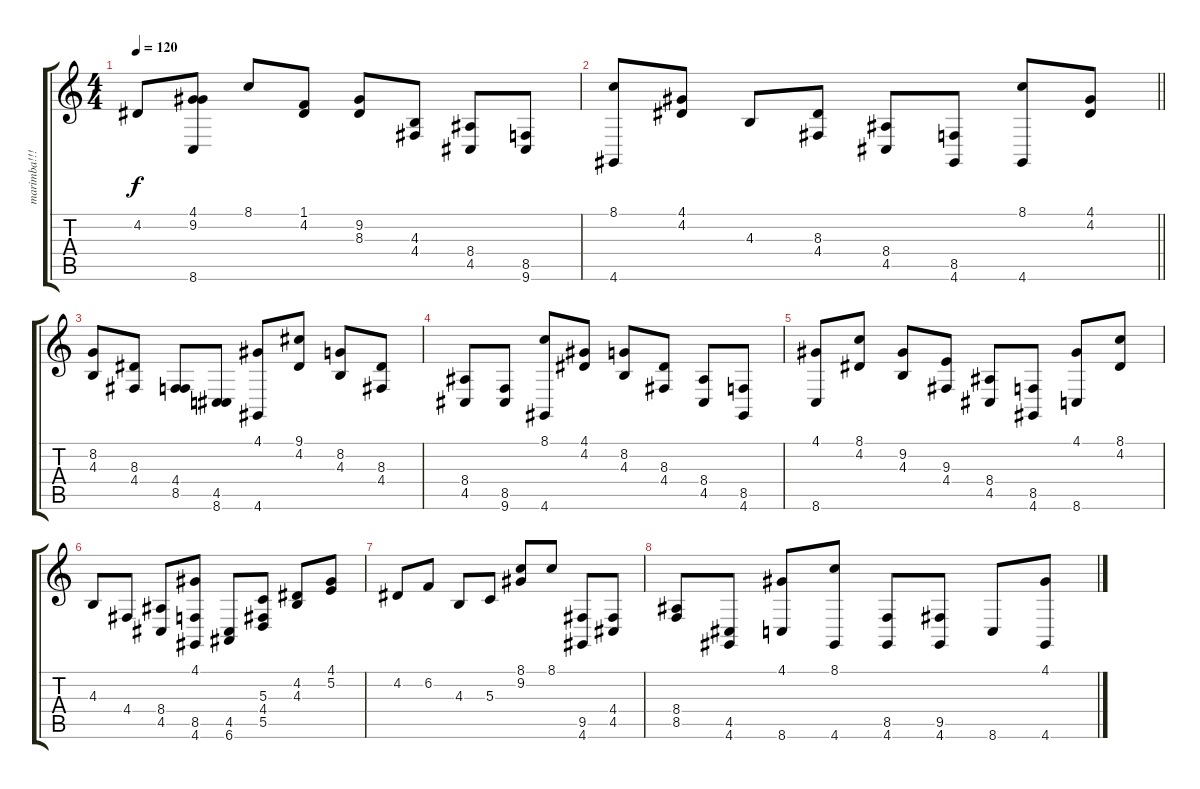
\track ("marimba!!!!!!!!!" "marimba!!!") {instrument marimba}
\staff {score tabs}
\tuning (E4 B3 G3 D3 A2 E2) {hide}
\ts (4 4)
\tempo 120
\clef g2
\ks c
4.2.8{dy f} (4.1 9.2 8.6).8 8.1.8 (1.1 4.2).8 (9.2 8.3).8 (4.3 4.4).8 (8.4 4.5).8 (8.5 9.6).8 |
\barLineRight lightlight
(8.1 4.6).8 (4.1 4.2).8 4.3.8 (8.3 4.4).8 (8.4 4.5).8 (8.5 4.6).8 (8.1 4.6).8 (4.1 4.2).8 |
(8.2 4.3).8 (8.3 4.4).8 (4.4 8.5).8 (4.5 8.6).8 (4.1 4.6).8 (9.1 4.2).8 (8.2 4.3).8 (8.3 4.4).8 |
(8.4 4.5).8 (8.5 9.6).8 (8.1 4.6).8 (4.1 4.2).8 (8.2 4.3).8 (8.3 4.4).8 (8.4 4.5).8 (8.5 4.6).8 |
(4.1 8.6).8 (8.1 4.2).8 (9.2 4.3).8 (9.3 4.4).8 (8.4 4.5).8 (8.5 4.6).8 (4.1 8.6).8 (8.1 4.2).8 |
4.3.8 4.4.8 (8.4 4.5).8 (4.1 8.5 4.6).8 (4.5 6.6).8 (5.3 4.4 5.5).8 (4.2 4.3).8 (4.1 5.2).8 |
4.2.8 6.2.8 4.3.8 5.3.8 (8.1 9.2).8 8.1.8 (9.5 4.6).8 (4.4 4.5).8 |
(8.4 8.5).8 (4.5 4.6).8 (4.1 8.6).8 (8.1 4.6).8 (8.5 4.6).8 (9.5 4.6).8 8.6.8 (4.1 4.6).8
